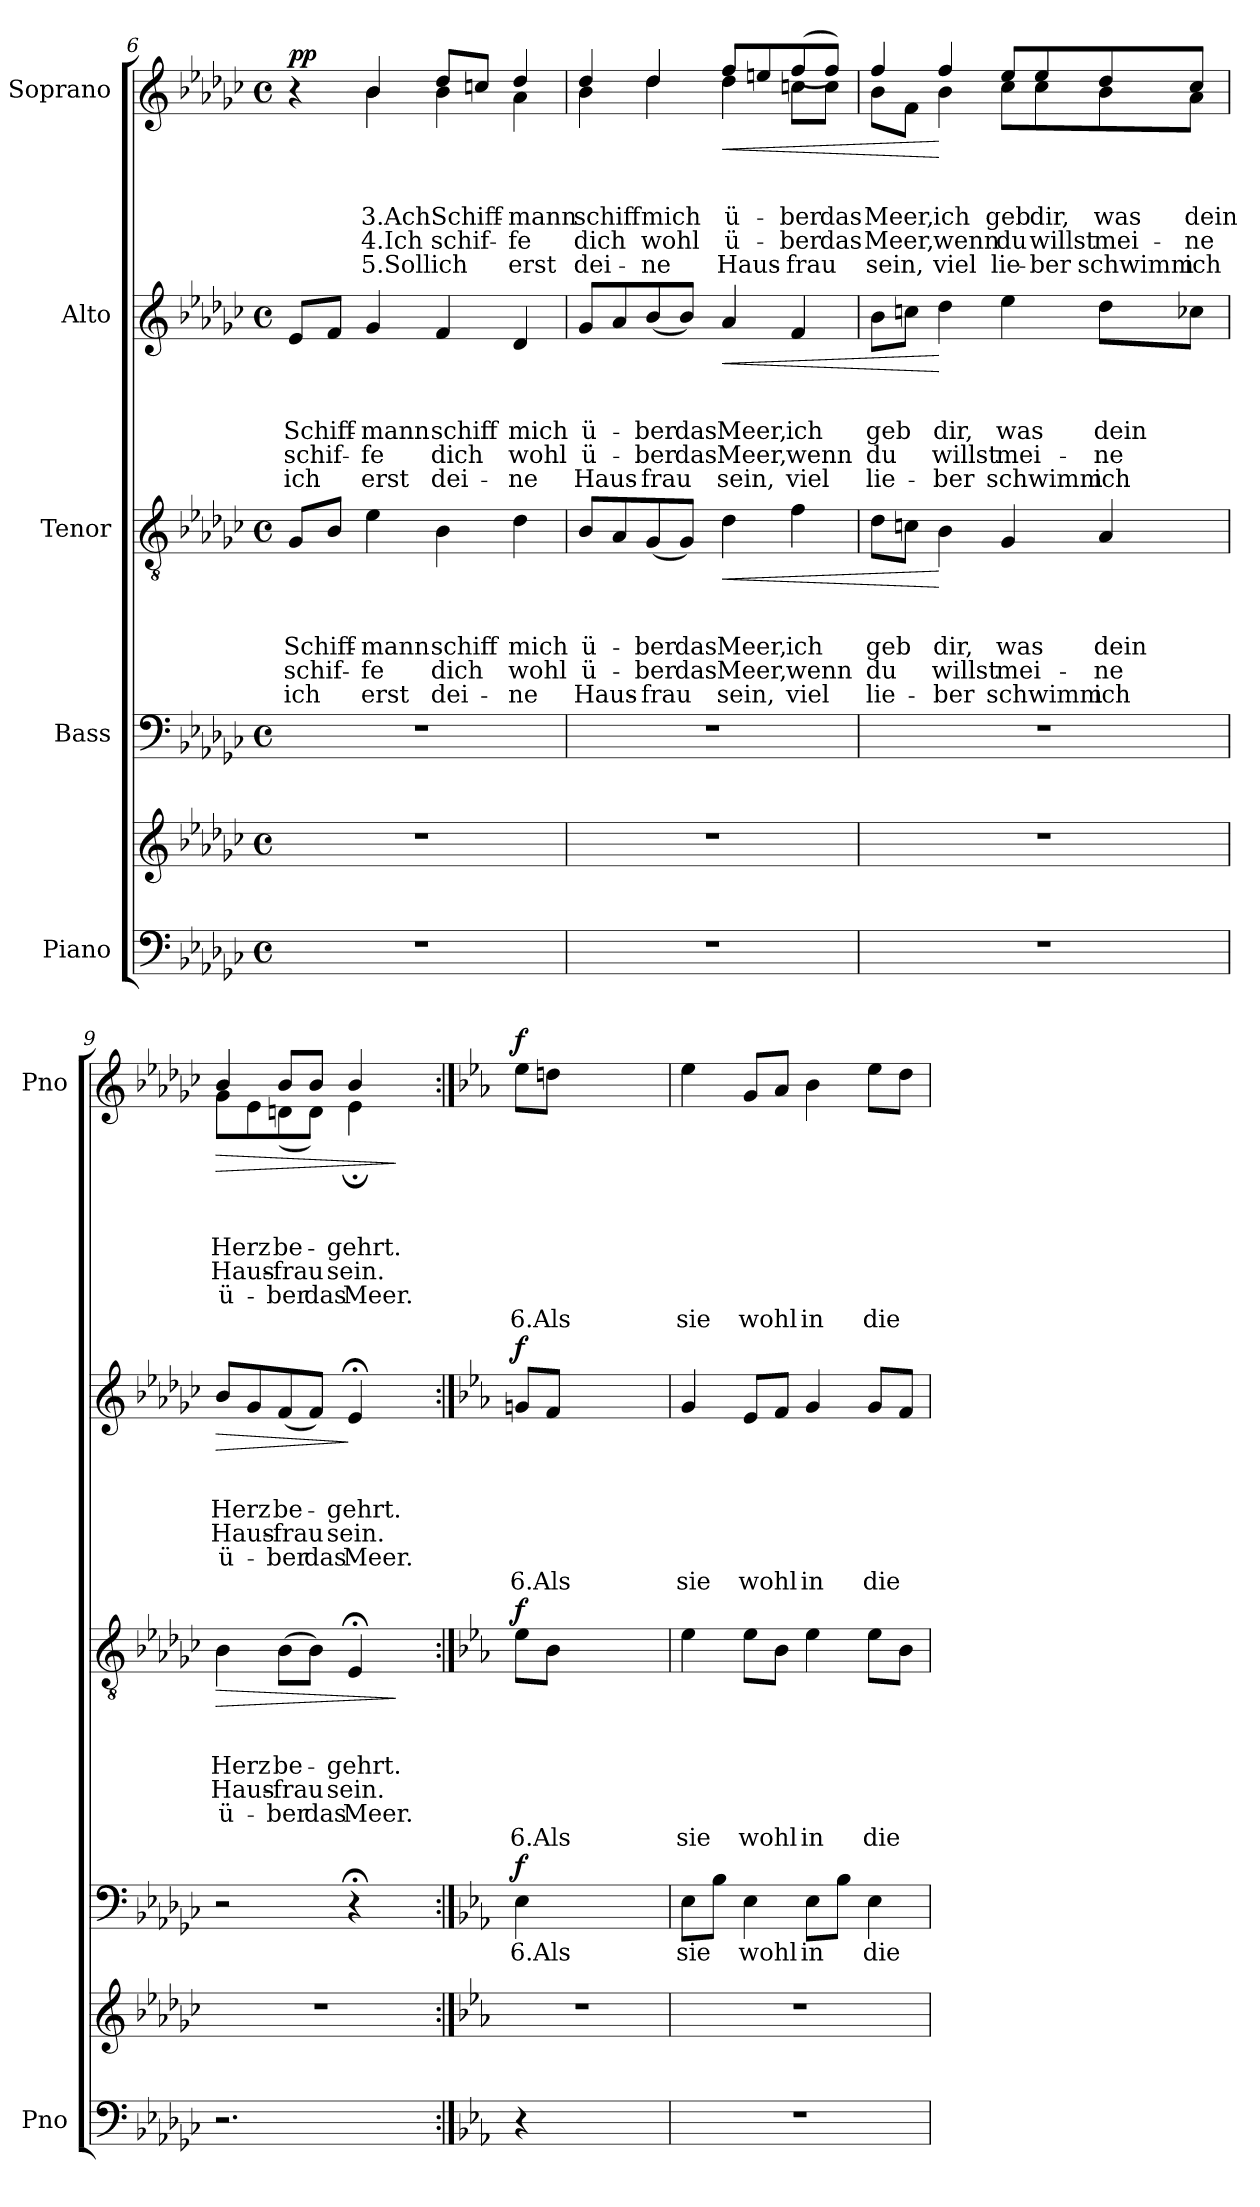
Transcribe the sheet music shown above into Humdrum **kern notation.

**kern	**kern	**kern	**text	**dynam	**kern	**text	**text	**text	**text	**text	**text	**dynam	**kern	**text	**text	**text	**text	**text	**text	**dynam	**kern	**text	**text	**text	**text	**text	**text	**dynam
*part5	*part5	*part4	*part4	*part4	*part3	*part3	*part3	*part3	*part3	*part3	*part3	*part3	*part2	*part2	*part2	*part2	*part2	*part2	*part2	*part2	*part1	*part1	*part1	*part1	*part1	*part1	*part1	*part1
*staff6	*staff5	*staff4	*staff4	*staff4	*staff3	*staff3	*staff3	*staff3	*staff3	*staff3	*staff3	*staff3	*staff2	*staff2	*staff2	*staff2	*staff2	*staff2	*staff2	*staff2	*staff1	*staff1	*staff1	*staff1	*staff1	*staff1	*staff1	*staff1
*I"Piano	*	*I"Bass	*	*	*I"Tenor	*	*	*	*	*	*	*	*I"Alto	*	*	*	*	*	*	*	*I"Soprano	*	*	*	*	*	*	*
*I'Pno	*	*	*	*	*	*	*	*	*	*	*	*	*	*	*	*	*	*	*	*	*I'Pno	*	*	*	*	*	*	*
*clefF4	*clefG2	*clefF4	*	*	*clefGv2	*	*	*	*	*	*	*	*clefG2	*	*	*	*	*	*	*	*clefG2	*	*	*	*	*	*	*
*k[b-e-a-d-g-c-]	*k[b-e-a-d-g-c-]	*k[b-e-a-d-g-c-]	*	*	*k[b-e-a-d-g-c-]	*	*	*	*	*	*	*	*k[b-e-a-d-g-c-]	*	*	*	*	*	*	*	*k[b-e-a-d-g-c-]	*	*	*	*	*	*	*
*e-:	*e-:	*e-:	*	*	*e-:	*	*	*	*	*	*	*	*e-:	*	*	*	*	*	*	*	*e-:	*	*	*	*	*	*	*
*M4/4	*M4/4	*M4/4	*	*	*M4/4	*	*	*	*	*	*	*	*M4/4	*	*	*	*	*	*	*	*M4/4	*	*	*	*	*	*	*
*met(c)	*met(c)	*met(c)	*	*	*met(c)	*	*	*	*	*	*	*	*met(c)	*	*	*	*	*	*	*	*met(c)	*	*	*	*	*	*	*
=6	=6	=6	=6	=6	=6	=6	=6	=6	=6	=6	=6	=6	=6	=6	=6	=6	=6	=6	=6	=6	=6	=6	=6	=6	=6	=6	=6	=6
!	!	!	!	!	!	!	!	!LO:LY:b	!LO:LY:b	!LO:LY:b	!	!	!	!	!	!LO:LY:b	!LO:LY:b	!LO:LY:b	!	!	!	!	!	!	!	!	!	!LO:DY:b
*	*	*	*	*	*	*	*	*	*	*	*	*	*	*	*	*	*	*	*	*	*^	*	*	*	*	*	*	*
1r	1r	1r	.	.	8G-/L	.	.	Schiff-	schif-	ich	.	.	8e-/L	.	.	Schiff-	schif-	ich	.	.	4r	4ryy	.	.	.	.	.	.	pp
.	.	.	.	.	8B-/J	.	.	.	.	.	.	.	8f/J	.	.	.	.	.	.	.	.	.	.	.	.	.	.	.	.
!	!	!	!	!	!	!	!	!LO:LY:b	!LO:LY:b	!LO:LY:b	!	!	!	!	!	!LO:LY:b	!LO:LY:b	!LO:LY:b	!	!	!	!	!	!	!LO:LY:b	!LO:LY:b	!LO:LY:b	!	!
.	.	.	.	.	4e-\	.	.	-mann	-fe	erst	.	.	4g-/	.	.	-mann	-fe	erst	.	.	4b-/	4b-\	.	.	3.Ach	4.Ich	5.Soll	.	.
!	!	!	!	!	!	!	!	!LO:LY:b	!LO:LY:b	!LO:LY:b	!	!	!	!	!	!LO:LY:b	!LO:LY:b	!LO:LY:b	!	!	!	!	!	!	!LO:LY:b	!LO:LY:b	!LO:LY:b	!	!
.	.	.	.	.	4B-\	.	.	schiff	dich	dei-	.	.	4f/	.	.	schiff	dich	dei-	.	.	8dd-/L	4b-\	.	.	Schiff-	schif-	ich	.	.
.	.	.	.	.	.	.	.	.	.	.	.	.	.	.	.	.	.	.	.	.	8ccn/J	.	.	.	.	.	.	.	.
!	!	!	!	!	!	!	!	!LO:LY:b	!LO:LY:b	!LO:LY:b	!	!	!	!	!	!LO:LY:b	!LO:LY:b	!LO:LY:b	!	!	!	!	!	!	!LO:LY:b	!LO:LY:b	!LO:LY:b	!	!
.	.	.	.	.	4d-\	.	.	mich	wohl	-ne	.	.	4d-/	.	.	mich	wohl	-ne	.	.	4dd-/	4a-\	.	.	-mann	-fe	erst	.	.
=7	=7	=7	=7	=7	=7	=7	=7	=7	=7	=7	=7	=7	=7	=7	=7	=7	=7	=7	=7	=7	=7	=7	=7	=7	=7	=7	=7	=7	=7
!	!	!	!	!	!	!	!	!LO:LY:b	!LO:LY:b	!LO:LY:b	!	!	!	!	!	!LO:LY:b	!LO:LY:b	!LO:LY:b	!	!	!	!	!	!	!LO:LY:b	!LO:LY:b	!LO:LY:b	!	!
1r	1r	1r	.	.	8B-/L	.	.	ü-	ü-	Haus-	.	.	8g-/L	.	.	ü-	ü-	Haus-	.	.	4dd-/	4b-\	.	.	schiff	dich	dei-	.	.
.	.	.	.	.	8A-/	.	.	.	.	.	.	.	8a-/	.	.	.	.	.	.	.	.	.	.	.	.	.	.	.	.
!	!	!	!	!	!	!	!	!LO:LY:b	!LO:LY:b	!LO:LY:b	!	!	!	!	!	!LO:LY:b	!LO:LY:b	!LO:LY:b	!	!	!	!	!	!	!LO:LY:b	!LO:LY:b	!LO:LY:b	!	!
.	.	.	.	.	(<8G-/	.	.	-ber	-ber	-frau	.	.	(<8b-/	.	.	-ber	-ber	-frau	.	.	4dd-/	4dd-\	.	.	mich	wohl	-ne	.	.
!	!	!	!	!	!	!	!	!LO:LY:b	!LO:LY:b	!	!	!	!	!	!	!LO:LY:b	!LO:LY:b	!	!	!	!	!	!	!	!	!	!	!	!
.	.	.	.	.	8G-/J)	.	.	das	das	.	.	.	8b-/J)	.	.	das	das	.	.	.	.	.	.	.	.	.	.	.	.
!	!	!	!	!	!	!	!	!LO:LY:b	!LO:LY:b	!LO:LY:b	!	!LO:HP:b	!	!	!	!LO:LY:b	!LO:LY:b	!LO:LY:b	!	!LO:HP:b	!	!	!	!	!LO:LY:b	!LO:LY:b	!LO:LY:b	!	!LO:HP:b
.	.	.	.	.	4d-\	.	.	Meer,	Meer,	sein,	.	<	4a-/	.	.	Meer,	Meer,	sein,	.	<	8ff/L	4dd-\	.	.	ü-	ü-	Haus-	.	<
.	.	.	.	.	.	.	.	.	.	.	.	.	.	.	.	.	.	.	.	.	8een/	.	.	.	.	.	.	.	.
!	!	!	!	!	!	!	!	!LO:LY:b	!LO:LY:b	!LO:LY:b	!	!	!	!	!	!LO:LY:b	!LO:LY:b	!LO:LY:b	!	!	!	!	!	!	!LO:LY:b	!LO:LY:b	!LO:LY:b	!	!
.	.	.	.	.	4f\	.	.	ich	wenn	viel	.	.	4f/	.	.	ich	wenn	viel	.	.	(>(>8ff/	8ccn\L	.	.	-ber	-ber	-frau	.	.
!	!	!	!	!	!	!	!	!	!	!	!	!	!	!	!	!	!	!	!	!	!	!	!	!	!LO:LY:b	!LO:LY:b	!	!	!
.	.	.	.	.	.	.	.	.	.	.	.	.	.	.	.	.	.	.	.	.	8ff/J))	8cc\J	.	.	das	das	.	.	.
!!LO:PB:g=z	!!
=8	=8	=8	=8	=8	=8	=8	=8	=8	=8	=8	=8	=8	=8	=8	=8	=8	=8	=8	=8	=8	=8	=8	=8	=8	=8	=8	=8	=8	=8
!	!	!	!	!	!	!	!	!LO:LY:b	!LO:LY:b	!LO:LY:b	!	!	!	!	!	!LO:LY:b	!LO:LY:b	!LO:LY:b	!	!	!	!	!	!	!LO:LY:b	!LO:LY:b	!LO:LY:b	!	!
1r	1r	1r	.	.	8d-\L	.	.	geb	du	lie-	.	.	8b-\L	.	.	geb	du	lie-	.	.	4ff/	8b-\L	.	.	Meer,	Meer,	sein,	.	.
.	.	.	.	.	8cn\J	.	.	.	.	.	.	.	8ccn\J	.	.	.	.	.	.	.	.	8f\J	.	.	.	.	.	.	.
!	!	!	!	!	!	!	!	!LO:LY:b	!LO:LY:b	!LO:LY:b	!	!	!	!	!	!LO:LY:b	!LO:LY:b	!LO:LY:b	!	!	!	!	!	!	!LO:LY:b	!LO:LY:b	!LO:LY:b	!	!
.	.	.	.	.	4B-\	.	.	dir,	willst	-ber	.	[	4dd-\	.	.	dir,	willst	-ber	.	[	4ff/	4b-\	.	.	ich	wenn	viel	.	[
!	!	!	!	!	!	!	!	!LO:LY:b	!LO:LY:b	!LO:LY:b	!	!	!	!	!	!LO:LY:b	!LO:LY:b	!LO:LY:b	!	!	!	!	!	!	!LO:LY:b	!LO:LY:b	!LO:LY:b	!	!
.	.	.	.	.	4G-/	.	.	was	mei-	schwimm	.	.	4ee-\	.	.	was	mei-	schwimm	.	.	8ee-/L	8cc-\L	.	.	geb	du	lie-	.	.
!	!	!	!	!	!	!	!	!	!	!	!	!	!	!	!	!	!	!	!	!	!	!	!	!	!LO:LY:b	!LO:LY:b	!LO:LY:b	!	!
.	.	.	.	.	.	.	.	.	.	.	.	.	.	.	.	.	.	.	.	.	8ee-/	8cc-\	.	.	dir,	willst	-ber	.	.
!	!	!	!	!	!	!	!	!LO:LY:b	!LO:LY:b	!LO:LY:b	!	!	!	!	!	!LO:LY:b	!LO:LY:b	!LO:LY:b	!	!	!	!	!	!	!LO:LY:b	!LO:LY:b	!LO:LY:b	!	!
.	.	.	.	.	4A-/	.	.	dein	-ne	ich	.	.	8dd-\L	.	.	dein	-ne	ich	.	.	8dd-/	8b-\	.	.	was	mei-	schwimm	.	.
!	!	!	!	!	!	!	!	!	!	!	!	!	!	!	!	!	!	!	!	!	!	!	!	!	!LO:LY:b	!LO:LY:b	!LO:LY:b	!	!
.	.	.	.	.	.	.	.	.	.	.	.	.	8cc-X\J	.	.	.	.	.	.	.	8cc-/J	8a-\J	.	.	dein	-ne	ich	.	.
=9	=9	=9	=9	=9	=9	=9	=9	=9	=9	=9	=9	=9	=9	=9	=9	=9	=9	=9	=9	=9	=9	=9	=9	=9	=9	=9	=9	=9	=9
!	!	!	!	!	!	!	!	!LO:LY:b	!LO:LY:b	!LO:LY:b	!	!LO:HP:b	!	!	!	!LO:LY:b	!LO:LY:b	!LO:LY:b	!	!LO:HP:b	!	!	!	!	!LO:LY:b	!LO:LY:b	!LO:LY:b	!	!LO:HP:b
2.r	1r	2r	.	.	4B-\	.	.	Herz	Haus-	ü-	.	>	8b-/L	.	.	Herz	Haus-	ü-	.	>	4b-/	8g-\L	.	.	Herz	Haus-	ü-	.	>
.	.	.	.	.	.	.	.	.	.	.	.	.	8g-/	.	.	.	.	.	.	.	.	8e-\	.	.	.	.	.	.	.
!	!	!	!	!	!	!	!	!LO:LY:b	!LO:LY:b	!LO:LY:b	!	!	!	!	!	!LO:LY:b	!LO:LY:b	!LO:LY:b	!	!	!	!	!	!	!LO:LY:b	!LO:LY:b	!LO:LY:b	!	!
.	.	.	.	.	(>8B-\L	.	.	be-	-frau	-ber	.	.	(<8f/	.	.	be-	-frau	-ber	.	.	8b-/L	(<8dn\	.	.	be-	-frau	-ber	.	.
!	!	!	!	!	!	!	!	!	!	!LO:LY:b	!	!	!	!	!	!	!	!LO:LY:b	!	!	!	!	!	!	!	!	!LO:LY:b	!	!
.	.	.	.	.	8B-\J)	.	.	.	.	das	.	.	8f/J)	.	.	.	.	das	.	.	8b-/J	8d\J)	.	.	.	.	das	.	.
!	!	!	!	!	!	!	!	!LO:LY:b	!LO:LY:b	!LO:LY:b	!	!	!	!	!	!LO:LY:b	!LO:LY:b	!LO:LY:b	!	!	!	!	!	!	!LO:LY:b	!LO:LY:b	!LO:LY:b	!	!
.	.	4r;<	.	.	4E-;</	.	.	-gehrt.	sein.	Meer.	.	.	4e-;</	.	.	-gehrt.	sein.	Meer.	.	]	4b-/	4e-;<\	.	.	-gehrt.	sein.	Meer.	.	.
4ryy	.	4ryy	.	.	4ryy	.	.	.	.	.	.	]	4ryy	.	.	.	.	.	.	.	4ryy	4ryy	.	.	.	.	.	.	]
*	*	*	*	*	*	*	*	*	*	*	*	*	*	*	*	*	*	*	*	*	*v	*v	*	*	*	*	*	*	*
!!LO:PB:g=z
=10:|!	=10:|!	=10:|!	=10:|!	=10:|!	=10:|!	=10:|!	=10:|!	=10:|!	=10:|!	=10:|!	=10:|!	=10:|!	=10:|!	=10:|!	=10:|!	=10:|!	=10:|!	=10:|!	=10:|!	=10:|!	=10:|!	=10:|!	=10:|!	=10:|!	=10:|!	=10:|!	=10:|!	=10:|!
*k[b-e-a-]	*k[b-e-a-]	*k[b-e-a-]	*	*	*k[b-e-a-]	*	*	*	*	*	*	*	*k[b-e-a-]	*	*	*	*	*	*	*	*k[b-e-a-]	*	*	*	*	*	*	*
*E-:	*E-:	*E-:	*	*	*E-:	*	*	*	*	*	*	*	*E-:	*	*	*	*	*	*	*	*E-:	*	*	*	*	*	*	*
*	*	*	*	*	*	*	*	*	*	*	*	*	*	*	*	*	*	*	*	*	*^	*	*	*	*	*	*	*
!	!	!	!LO:LY:b	!LO:DY:b	!	!	!	!	!	!	!LO:LY:b	!LO:DY:b	!	!	!	!	!	!	!LO:LY:b	!LO:DY:b	!	!	!	!	!	!	!	!LO:LY:b	!LO:DY:b
*	*	*	*	*	*	*	*	*	*	*	*	*	*	*	*	*	*	*	*	*	*v	*v	*	*	*	*	*	*	*
4r	1r	4E-\	6.Als	f	8e-\L	.	.	.	.	.	6.Als	f	8gn/L	.	.	.	.	.	6.Als	f	8ee-\L	.	.	.	.	.	6.Als	f
.	.	.	.	.	8B-\J	.	.	.	.	.	.	.	8f/J	.	.	.	.	.	.	.	8ddn\J	.	.	.	.	.	.	.
2.ryy	.	2.ryy	.	.	2.ryy	.	.	.	.	.	.	.	2.ryy	.	.	.	.	.	.	.	2.ryy	.	.	.	.	.	.	.
=11	=11	=11	=11	=11	=11	=11	=11	=11	=11	=11	=11	=11	=11	=11	=11	=11	=11	=11	=11	=11	=11	=11	=11	=11	=11	=11	=11	=11
!	!	!	!LO:LY:b	!	!	!	!	!	!	!	!LO:LY:b	!	!	!	!	!	!	!	!LO:LY:b	!	!	!	!	!	!	!	!LO:LY:b	!
1r	1r	8E-\L	sie	.	4e-\	.	.	.	.	.	sie	.	4g/	.	.	.	.	.	sie	.	4ee-\	.	.	.	.	.	sie	.
.	.	8B-\J	.	.	.	.	.	.	.	.	.	.	.	.	.	.	.	.	.	.	.	.	.	.	.	.	.	.
!	!	!	!LO:LY:b	!	!	!	!	!	!	!	!LO:LY:b	!	!	!	!	!	!	!	!LO:LY:b	!	!	!	!	!	!	!	!LO:LY:b	!
.	.	4E-\	wohl	.	8e-\L	.	.	.	.	.	wohl	.	8e-/L	.	.	.	.	.	wohl	.	8g/L	.	.	.	.	.	wohl	.
.	.	.	.	.	8B-\J	.	.	.	.	.	.	.	8f/J	.	.	.	.	.	.	.	8a-/J	.	.	.	.	.	.	.
!	!	!	!LO:LY:b	!	!	!	!	!	!	!	!LO:LY:b	!	!	!	!	!	!	!	!LO:LY:b	!	!	!	!	!	!	!	!LO:LY:b	!
.	.	8E-\L	in	.	4e-\	.	.	.	.	.	in	.	4g/	.	.	.	.	.	in	.	4b-\	.	.	.	.	.	in	.
.	.	8B-\J	.	.	.	.	.	.	.	.	.	.	.	.	.	.	.	.	.	.	.	.	.	.	.	.	.	.
!	!	!	!LO:LY:b	!	!	!	!	!	!	!	!LO:LY:b	!	!	!	!	!	!	!	!LO:LY:b	!	!	!	!	!	!	!	!LO:LY:b	!
.	.	4E-\	die	.	8e-\L	.	.	.	.	.	die	.	8g/L	.	.	.	.	.	die	.	8ee-\L	.	.	.	.	.	die	.
.	.	.	.	.	8B-\J	.	.	.	.	.	.	.	8f/J	.	.	.	.	.	.	.	8dd\J	.	.	.	.	.	.	.
=	=	=	=	=	=	=	=	=	=	=	=	=	=	=	=	=	=	=	=	=	=	=	=	=	=	=	=	=
*-	*-	*-	*-	*-	*-	*-	*-	*-	*-	*-	*-	*-	*-	*-	*-	*-	*-	*-	*-	*-	*-	*-	*-	*-	*-	*-	*-	*-
